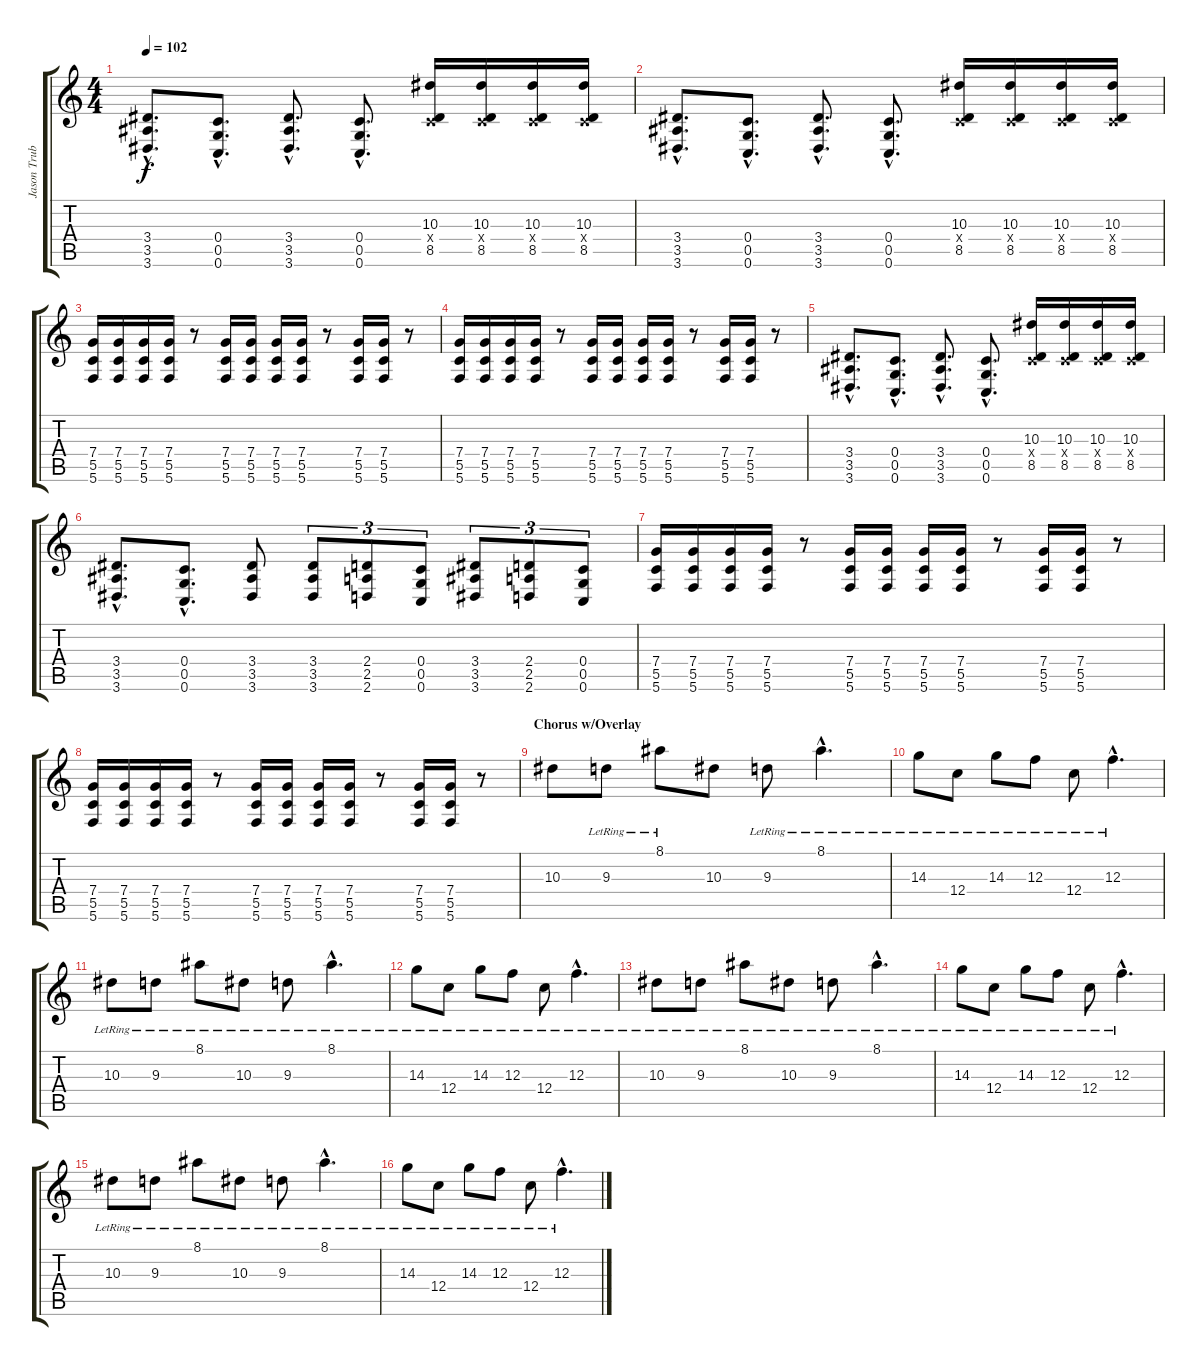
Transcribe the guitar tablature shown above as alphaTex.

\track ("Jason Trubi - Overlay Guitar" "Jason Trub") {instrument overdrivenguitar}
\staff {score tabs}
\tuning (D4 A3 F3 C3 G2 C2) {hide}
\ts (4 4)
\tempo 102
\clef g2
\ks c
(3.4{hac} 3.5{hac} 3.6{hac}).8{d dy f} (0.4{hac} 0.5{hac} 0.6{hac}).8{d} (3.4{hac} 3.5{hac} 3.6{hac}).8{d} (0.4{hac} 0.5{hac} 0.6{hac}).8{d} (10.3 0.4{x} 8.5).16 (10.3 0.4{x} 8.5).16 (10.3 0.4{x} 8.5).16 (10.3 0.4{x} 8.5).16 |
(3.4{hac} 3.5{hac} 3.6{hac}).8{d} (0.4{hac} 0.5{hac} 0.6{hac}).8{d} (3.4{hac} 3.5{hac} 3.6{hac}).8{d} (0.4{hac} 0.5{hac} 0.6{hac}).8{d} (10.3 0.4{x} 8.5).16 (10.3 0.4{x} 8.5).16 (10.3 0.4{x} 8.5).16 (10.3 0.4{x} 8.5).16 |
(7.4 5.5 5.6).16 (7.4 5.5 5.6).16 (7.4 5.5 5.6).16 (7.4 5.5 5.6).16 r.8 (7.4 5.5 5.6).16 (7.4 5.5 5.6).16 (7.4 5.5 5.6).16 (7.4 5.5 5.6).16 r.8 (7.4 5.5 5.6).16 (7.4 5.5 5.6).16 r.8 |
(7.4 5.5 5.6).16 (7.4 5.5 5.6).16 (7.4 5.5 5.6).16 (7.4 5.5 5.6).16 r.8 (7.4 5.5 5.6).16 (7.4 5.5 5.6).16 (7.4 5.5 5.6).16 (7.4 5.5 5.6).16 r.8 (7.4 5.5 5.6).16 (7.4 5.5 5.6).16 r.8 |
(3.4{hac} 3.5{hac} 3.6{hac}).8{d} (0.4{hac} 0.5{hac} 0.6{hac}).8{d} (3.4{hac} 3.5{hac} 3.6{hac}).8{d} (0.4{hac} 0.5{hac} 0.6{hac}).8{d} (10.3 0.4{x} 8.5).16 (10.3 0.4{x} 8.5).16 (10.3 0.4{x} 8.5).16 (10.3 0.4{x} 8.5).16 |
(3.4{hac} 3.5{hac} 3.6{hac}).8{d} (0.4{hac} 0.5{hac} 0.6{hac}).8{d} (3.4 3.5 3.6).8 (3.4 3.5 3.6).8{tu (3 2)} (2.4 2.5 2.6).8{tu (3 2)} (0.4 0.5 0.6).8{tu (3 2)} (3.4 3.5 3.6).8{tu (3 2)} (2.4 2.5 2.6).8{tu (3 2)} (0.4 0.5 0.6).8{tu (3 2)} |
(7.4 5.5 5.6).16 (7.4 5.5 5.6).16 (7.4 5.5 5.6).16 (7.4 5.5 5.6).16 r.8 (7.4 5.5 5.6).16 (7.4 5.5 5.6).16 (7.4 5.5 5.6).16 (7.4 5.5 5.6).16 r.8 (7.4 5.5 5.6).16 (7.4 5.5 5.6).16 r.8 |
(7.4 5.5 5.6).16 (7.4 5.5 5.6).16 (7.4 5.5 5.6).16 (7.4 5.5 5.6).16 r.8 (7.4 5.5 5.6).16 (7.4 5.5 5.6).16 (7.4 5.5 5.6).16 (7.4 5.5 5.6).16 r.8 (7.4 5.5 5.6).16 (7.4 5.5 5.6).16 r.8 |
\section ("" "Chorus w/Overlay")
10.3.8 9.3{lr}.8 8.1{lr}.8 10.3.8 9.3{lr}.8 8.1{hac lr}.4{d} |
14.3{lr}.8 12.4{lr}.8 14.3{lr}.8 12.3{lr}.8 12.4{lr}.8 12.3{hac lr}.4{d} |
10.3{lr}.8 9.3{lr}.8 8.1{lr}.8 10.3{lr}.8 9.3{lr}.8 8.1{hac lr}.4{d} |
14.3{lr}.8 12.4{lr}.8 14.3{lr}.8 12.3{lr}.8 12.4{lr}.8 12.3{hac lr}.4{d} |
10.3{lr}.8 9.3{lr}.8 8.1{lr}.8 10.3{lr}.8 9.3{lr}.8 8.1{hac lr}.4{d} |
14.3{lr}.8 12.4{lr}.8 14.3{lr}.8 12.3{lr}.8 12.4{lr}.8 12.3{hac lr}.4{d} |
10.3{lr}.8 9.3{lr}.8 8.1{lr}.8 10.3{lr}.8 9.3{lr}.8 8.1{hac lr}.4{d} |
14.3{lr}.8 12.4{lr}.8 14.3{lr}.8 12.3{lr}.8 12.4{lr}.8 12.3{hac lr}.4{d}
